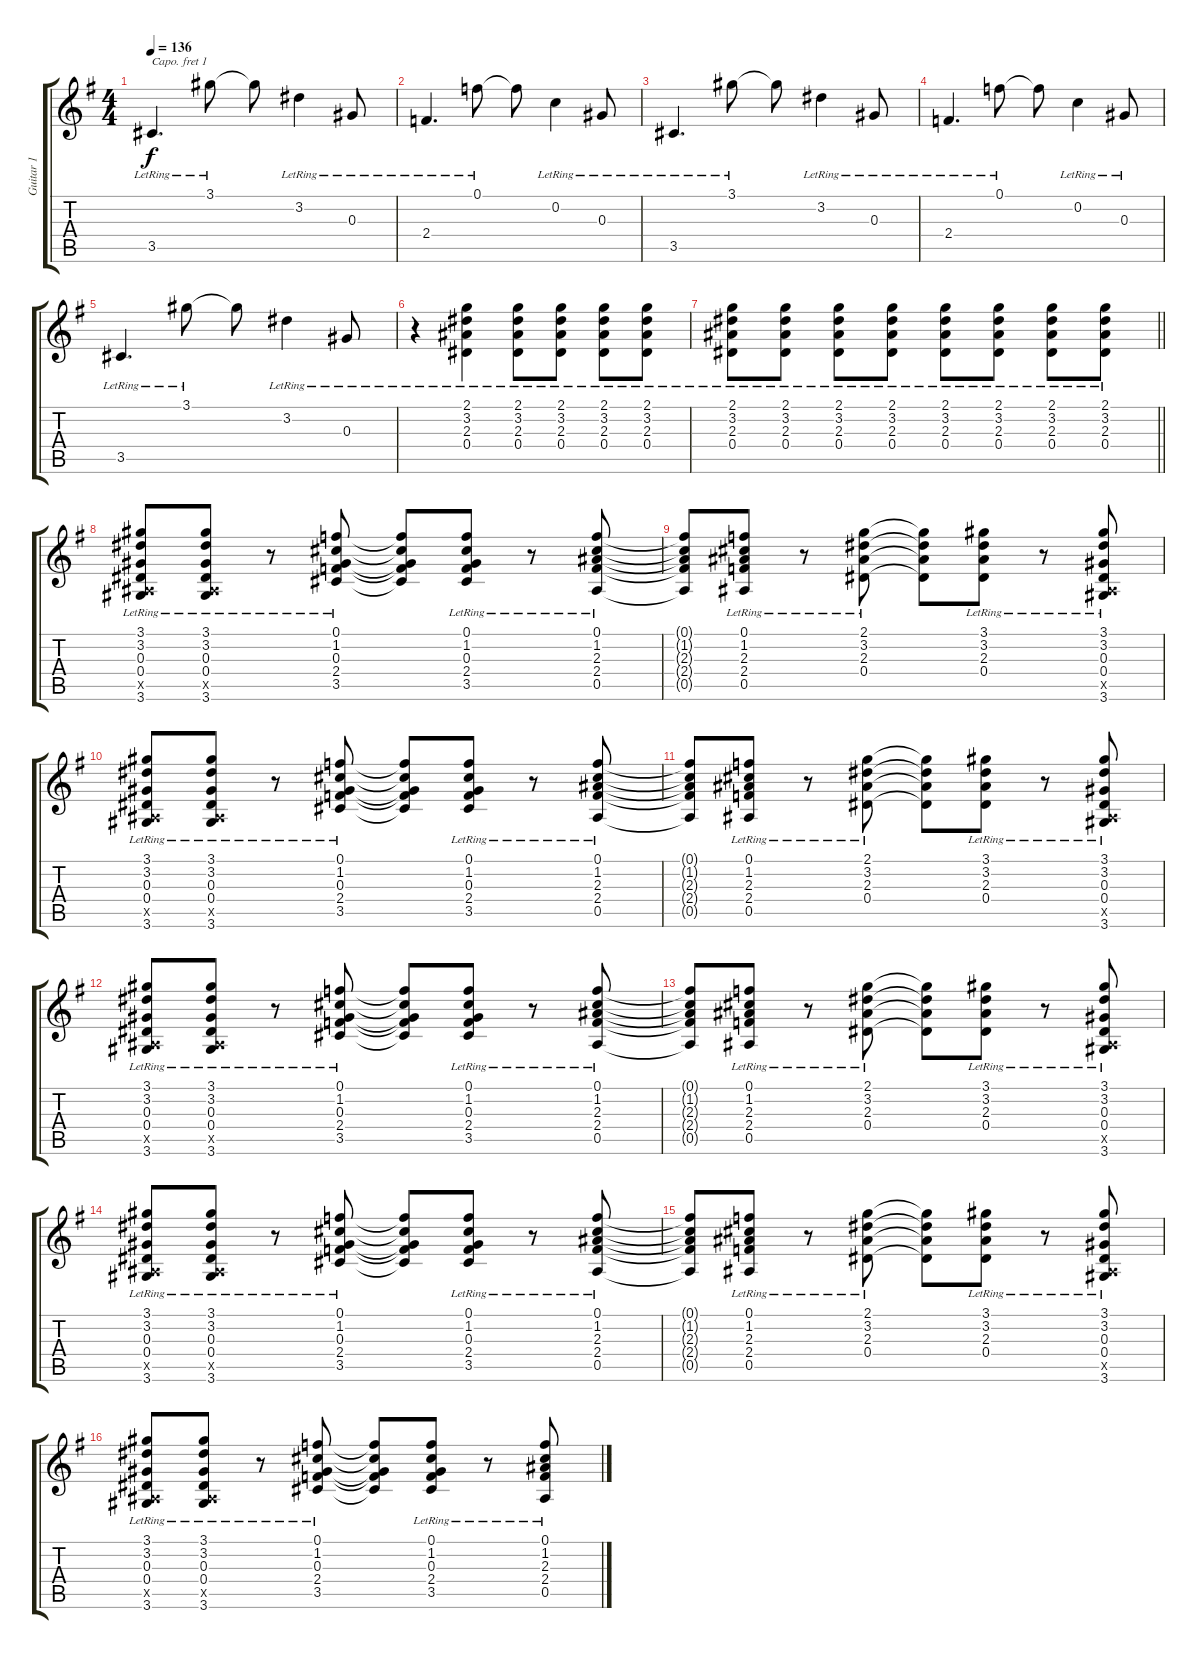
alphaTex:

\track ("Guitar 1" "Guitar 1") {instrument acousticguitarsteel}
\staff {score tabs}
\capo 1
\tuning (E4 B3 G3 D3 A2 E2) {hide}
\ts (4 4)
\tempo 136
\clef g2
\ks g
3.5{lr}.4{d dy f} 3.1{lr}.8 3.1{t}.8 3.2{lr}.4 0.3{lr}.8 |
2.4{lr}.4{d} 0.1{lr}.8 0.1{t}.8 0.2{lr}.4 0.3{lr}.8 |
3.5{lr}.4{d} 3.1{lr}.8 3.1{t}.8 3.2{lr}.4 0.3{lr}.8 |
2.4{lr}.4{d} 0.1{lr}.8 0.1{t}.8 0.2{lr}.4 0.3{lr}.8 |
3.5{lr}.4{d} 3.1{lr}.8 3.1{t}.8 3.2{lr}.4 0.3{lr}.8 |
r.4 (2.1{lr} 3.2{lr} 2.3{lr} 0.4{lr}).4 (2.1{lr} 3.2{lr} 2.3{lr} 0.4{lr}).8 (2.1{lr} 3.2{lr} 2.3{lr} 0.4{lr}).8 (2.1{lr} 3.2{lr} 2.3{lr} 0.4{lr}).8 (2.1{lr} 3.2{lr} 2.3{lr} 0.4{lr}).8 |
\barLineRight lightlight
(2.1{lr} 3.2{lr} 2.3{lr} 0.4{lr}).8 (2.1{lr} 3.2{lr} 2.3{lr} 0.4{lr}).8 (2.1{lr} 3.2{lr} 2.3{lr} 0.4{lr}).8 (2.1{lr} 3.2{lr} 2.3{lr} 0.4{lr}).8 (2.1{lr} 3.2{lr} 2.3{lr} 0.4{lr}).8 (2.1{lr} 3.2{lr} 2.3{lr} 0.4{lr}).8 (2.1{lr} 3.2{lr} 2.3{lr} 0.4{lr}).8 (2.1{lr} 3.2{lr} 2.3{lr} 0.4{lr}).8 |
(3.1{lr} 3.2{lr} 0.3{lr} 0.4{lr} 0.5{x} 3.6{lr}).8 (3.1{lr} 3.2{lr} 0.3{lr} 0.4{lr} 0.5{x} 3.6{lr}).8 r.8 (0.1{lr} 1.2{lr} 0.3{lr} 2.4{lr} 3.5{lr}).8 (0.1{t} 1.2{t} 0.3{t} 2.4{t} 3.5{t}).8 (0.1{lr} 1.2{lr} 0.3{lr} 2.4{lr} 3.5{lr}).8 r.8 (0.1{lr} 1.2{lr} 2.3{lr} 2.4{lr} 0.5{lr}).8 |
(0.1{t} 1.2{t} 2.3{t} 2.4{t} 0.5{t}).8 (0.1{lr} 1.2{lr} 2.3{lr} 2.4{lr} 0.5{lr}).8 r.8 (2.1{lr} 3.2{lr} 2.3{lr} 0.4{lr}).8 (2.1{t} 3.2{t} 2.3{t} 0.4{t}).8 (3.1{lr} 3.2{lr} 2.3{lr} 0.4{lr}).8 r.8 (3.1{lr} 3.2{lr} 0.3{lr} 0.4{lr} 0.5{x} 3.6{lr}).8 |
(3.1{lr} 3.2{lr} 0.3{lr} 0.4{lr} 0.5{x} 3.6{lr}).8 (3.1{lr} 3.2{lr} 0.3{lr} 0.4{lr} 0.5{x} 3.6{lr}).8 r.8 (0.1{lr} 1.2{lr} 0.3{lr} 2.4{lr} 3.5{lr}).8 (0.1{t} 1.2{t} 0.3{t} 2.4{t} 3.5{t}).8 (0.1{lr} 1.2{lr} 0.3{lr} 2.4{lr} 3.5{lr}).8 r.8 (0.1{lr} 1.2{lr} 2.3{lr} 2.4{lr} 0.5{lr}).8 |
(0.1{t} 1.2{t} 2.3{t} 2.4{t} 0.5{t}).8 (0.1{lr} 1.2{lr} 2.3{lr} 2.4{lr} 0.5{lr}).8 r.8 (2.1{lr} 3.2{lr} 2.3{lr} 0.4{lr}).8 (2.1{t} 3.2{t} 2.3{t} 0.4{t}).8 (3.1{lr} 3.2{lr} 2.3{lr} 0.4{lr}).8 r.8 (3.1{lr} 3.2{lr} 0.3{lr} 0.4{lr} 0.5{x} 3.6{lr}).8 |
(3.1{lr} 3.2{lr} 0.3{lr} 0.4{lr} 0.5{x} 3.6{lr}).8 (3.1{lr} 3.2{lr} 0.3{lr} 0.4{lr} 0.5{x} 3.6{lr}).8 r.8 (0.1{lr} 1.2{lr} 0.3{lr} 2.4{lr} 3.5{lr}).8 (0.1{t} 1.2{t} 0.3{t} 2.4{t} 3.5{t}).8 (0.1{lr} 1.2{lr} 0.3{lr} 2.4{lr} 3.5{lr}).8 r.8 (0.1{lr} 1.2{lr} 2.3{lr} 2.4{lr} 0.5{lr}).8 |
(0.1{t} 1.2{t} 2.3{t} 2.4{t} 0.5{t}).8 (0.1{lr} 1.2{lr} 2.3{lr} 2.4{lr} 0.5{lr}).8 r.8 (2.1{lr} 3.2{lr} 2.3{lr} 0.4{lr}).8 (2.1{t} 3.2{t} 2.3{t} 0.4{t}).8 (3.1{lr} 3.2{lr} 2.3{lr} 0.4{lr}).8 r.8 (3.1{lr} 3.2{lr} 0.3{lr} 0.4{lr} 0.5{x} 3.6{lr}).8 |
(3.1{lr} 3.2{lr} 0.3{lr} 0.4{lr} 0.5{x} 3.6{lr}).8 (3.1{lr} 3.2{lr} 0.3{lr} 0.4{lr} 0.5{x} 3.6{lr}).8 r.8 (0.1{lr} 1.2{lr} 0.3{lr} 2.4{lr} 3.5{lr}).8 (0.1{t} 1.2{t} 0.3{t} 2.4{t} 3.5{t}).8 (0.1{lr} 1.2{lr} 0.3{lr} 2.4{lr} 3.5{lr}).8 r.8 (0.1{lr} 1.2{lr} 2.3{lr} 2.4{lr} 0.5{lr}).8 |
(0.1{t} 1.2{t} 2.3{t} 2.4{t} 0.5{t}).8 (0.1{lr} 1.2{lr} 2.3{lr} 2.4{lr} 0.5{lr}).8 r.8 (2.1{lr} 3.2{lr} 2.3{lr} 0.4{lr}).8 (2.1{t} 3.2{t} 2.3{t} 0.4{t}).8 (3.1{lr} 3.2{lr} 2.3{lr} 0.4{lr}).8 r.8 (3.1{lr} 3.2{lr} 0.3{lr} 0.4{lr} 0.5{x} 3.6{lr}).8 |
(3.1{lr} 3.2{lr} 0.3{lr} 0.4{lr} 0.5{x} 3.6{lr}).8 (3.1{lr} 3.2{lr} 0.3{lr} 0.4{lr} 0.5{x} 3.6{lr}).8 r.8 (0.1{lr} 1.2{lr} 0.3{lr} 2.4{lr} 3.5{lr}).8 (0.1{t} 1.2{t} 0.3{t} 2.4{t} 3.5{t}).8 (0.1{lr} 1.2{lr} 0.3{lr} 2.4{lr} 3.5{lr}).8 r.8 (0.1{lr} 1.2{lr} 2.3{lr} 2.4{lr} 0.5{lr}).8
